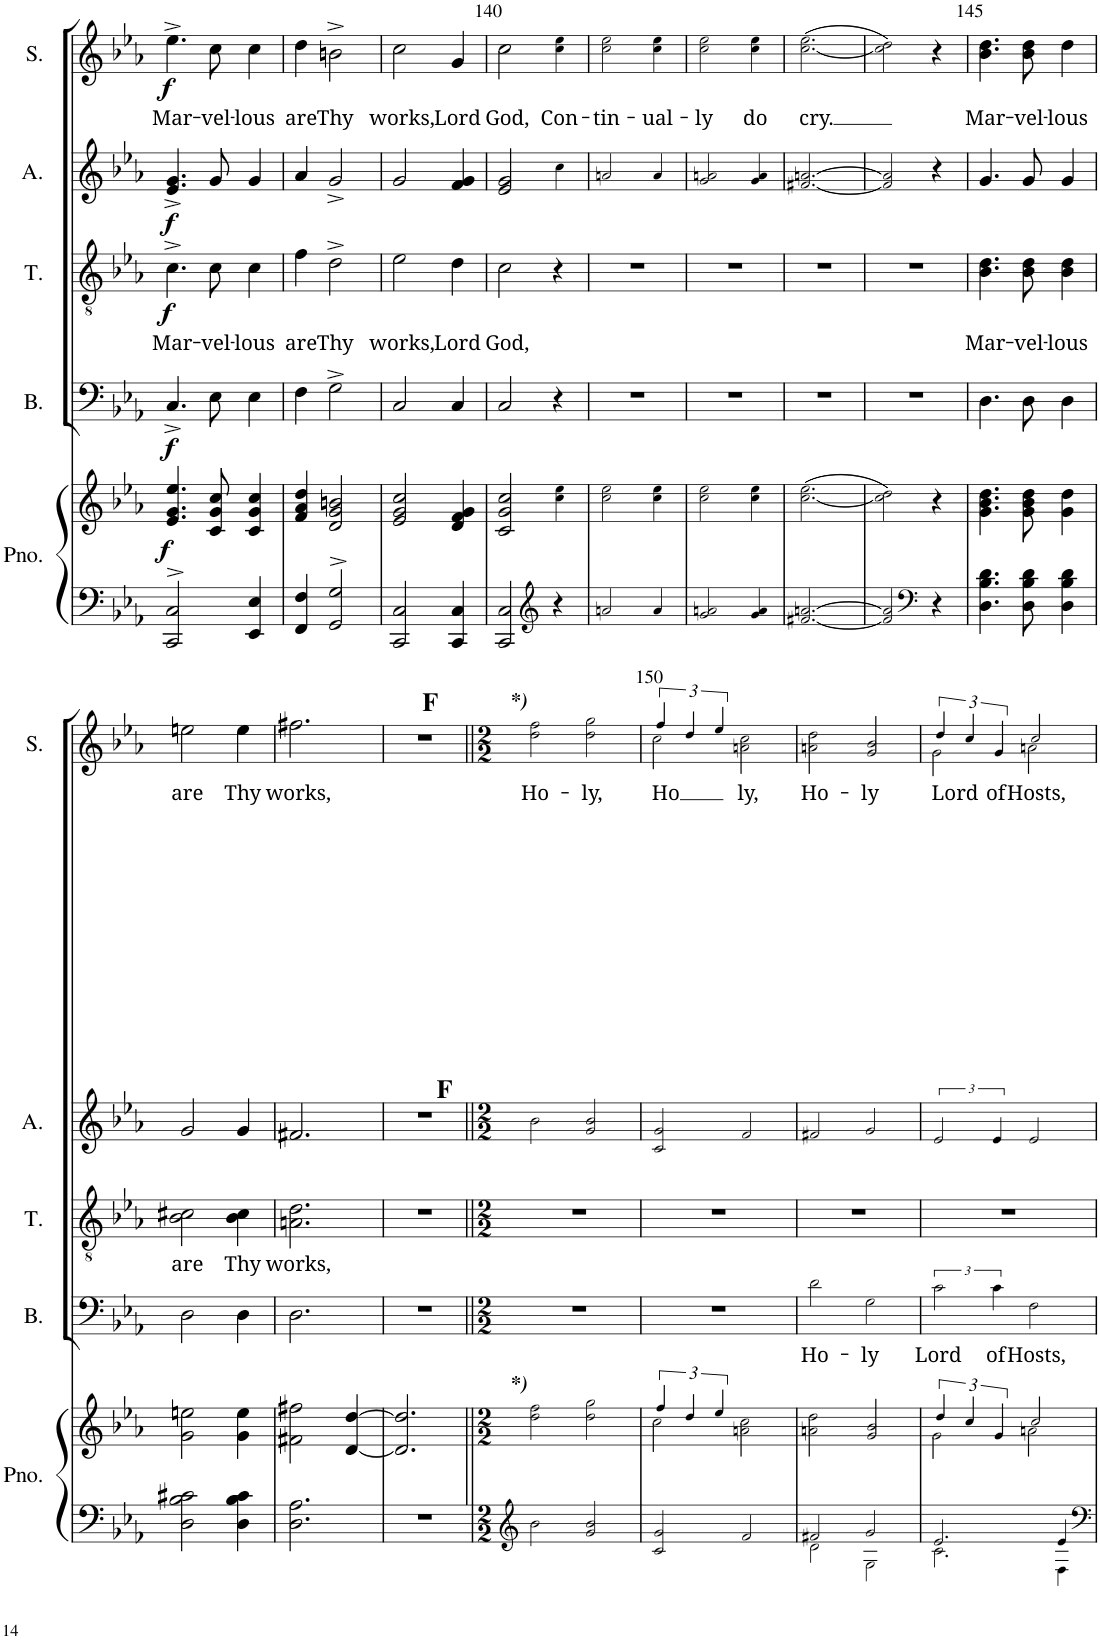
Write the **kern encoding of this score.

**kern	**kern	**dynam	**kern	**text	**dynam	**kern	**text	**dynam	**kern	**dynam	**kern	**text	**dynam
*part5	*part5	*part5	*part4	*part4	*part4	*part3	*part3	*part3	*part2	*part2	*part1	*part1	*part1
*staff6	*staff5	*staff5/6	*staff4	*staff4	*staff4	*staff3	*staff3	*staff3	*staff2	*staff2	*staff1	*staff1	*staff1
*I"Piano	*	*	*I"Bass	*	*	*I"Tenor	*	*	*I"Alto	*	*I"Soprano	*	*
*I'Pno.	*	*	*I'B.	*	*	*I'T.	*	*	*I'A.	*	*I'S.	*	*
!!LO:PB:g=z
*clefF4	*clefG2	*	*clefF4	*	*	*clefGv2	*	*	*clefG2	*	*clefG2	*	*
*k[b-e-a-]	*k[b-e-a-]	*	*k[b-e-a-]	*	*	*k[b-e-a-]	*	*	*k[b-e-a-]	*	*k[b-e-a-]	*	*
*M3/4	*M3/4	*	*M3/4	*	*	*M3/4	*	*	*M3/4	*	*M3/4	*	*
=137	=137	=137	=137	=137	=137	=137	=137	=137	=137	=137	=137	=137	=137
!	!	!LO:DY:b	!	!	!LO:DY:b	!	!LO:LY:b	!LO:DY:b	!	!LO:DY:b	!	!LO:LY:b	!LO:DY:b
2CC/^> 2C/^>	4.e-/ 4.g/ 4.ee-/	f	4.C^/	.	f	4.c^\	Mar-	f	4.e-/^ 4.g/^	f	4.ee-^\	Mar-	f
!	!	!	!	!	!	!	!LO:LY:b	!	!	!	!	!LO:LY:b	!
.	8c/ 8g/ 8cc/	.	8E-\	.	.	8c\	-vel-	.	8g/	.	8cc\	-vel-	.
!	!	!	!	!	!	!	!LO:LY:b	!	!	!	!	!LO:LY:b	!
4EE-/ 4E-/	4c/ 4g/ 4cc/	.	4E-\	.	.	4c\	-lous	.	4g/	.	4cc\	-lous	.
=138	=138	=138	=138	=138	=138	=138	=138	=138	=138	=138	=138	=138	=138
!	!	!	!	!	!	!	!LO:LY:b	!	!	!	!	!LO:LY:b	!
4FF/ 4F/	4f/ 4a-/ 4dd/	.	4F\	.	.	4f\	are	.	4a-/	.	4dd\	are	.
!	!	!	!	!	!	!	!LO:LY:b	!	!	!	!	!LO:LY:b	!
2GG/^> 2G/^>	2d/ 2g/ 2bn/	.	2G^\	.	.	2d^\	Thy	.	2g^/	.	2bn^\	Thy	.
=139	=139	=139	=139	=139	=139	=139	=139	=139	=139	=139	=139	=139	=139
!	!	!	!	!	!	!	!LO:LY:b	!	!	!	!	!LO:LY:b	!
2CC/ 2C/	2e-/ 2g/ 2cc/	.	2C/	.	.	2e-\	works,	.	2g/	.	2cc\	works,	.
!	!	!	!	!	!	!	!LO:LY:b	!	!	!	!	!LO:LY:b	!
4CC/ 4C/	4d/ 4f/ 4g/	.	4C/	.	.	4d\	Lord	.	4f/ 4g/	.	4g/	Lord	.
=140	=140	=140	=140	=140	=140	=140	=140	=140	=140	=140	=140	=140	=140
!	!	!	!	!	!	!	!LO:LY:b	!	!	!	!	!LO:LY:b	!
2CC/ 2C/	2c/ 2g/ 2cc/	.	2C/	.	.	2c\	God,	.	2e-/ 2g/	.	2cc\	God,	.
*clefG2	*	*	*	*	*	*	*	*	*	*	*	*	*
!	!	!	!	!	!	!	!	!	!	!	!	!LO:LY:b	!
4r	4cc\ 4ee-\	.	4r	.	.	4r	.	.	4cc!\	.	4cc!\ 4ee-!\	Con-	.
=141	=141	=141	=141	=141	=141	=141	=141	=141	=141	=141	=141	=141	=141
!	!	!	!	!	!	!	!	!	!	!	!	!LO:LY:b	!
2an/	2cc\ 2ee-\	.	2.r	.	.	2.r	.	.	2an!/	.	2cc!\ 2ee-!\	-tin-	.
!	!	!	!	!	!	!	!	!	!	!	!	!LO:LY:b	!
4a/	4cc\ 4ee-\	.	.	.	.	.	.	.	4a!/	.	4cc!\ 4ee-!\	-ual-	.
=142	=142	=142	=142	=142	=142	=142	=142	=142	=142	=142	=142	=142	=142
!	!	!	!	!	!	!	!	!	!	!	!	!LO:LY:b	!
2g/ 2an/	2cc\ 2ee-\	.	2.r	.	.	2.r	.	.	2g!/ 2an!/	.	2cc!\ 2ee-!\	-ly	.
!	!	!	!	!	!	!	!	!	!	!	!	!LO:LY:b	!
4g/ 4a/	4cc\ 4ee-\	.	.	.	.	.	.	.	4g!/ 4a!/	.	4cc!\ 4ee-!\	do	.
=143	=143	=143	=143	=143	=143	=143	=143	=143	=143	=143	=143	=143	=143
!	!	!	!	!	!	!	!	!	!	!	!	!LO:LY:b	!
2.f#X/ 2.an/	(2.cc\ 2.ee-\	.	2.r	.	.	2.r	.	.	[2.f#X!/ [2.an!/	.	([2.cc!\ 2.ee-!\	-cry.	.
=144	=144	=144	=144	=144	=144	=144	=144	=144	=144	=144	=144	=144	=144
2f#/ 2a/	2cc\ 2dd\)	.	2.r	.	.	2.r	.	.	2f#!/] 2a!/]	.	2cc!\] 2dd!\)	.	.
*clefF4	*	*	*	*	*	*	*	*	*	*	*	*	*
4r	4r	.	.	.	.	.	.	.	4r	.	4r	.	.
=145	=145	=145	=145	=145	=145	=145	=145	=145	=145	=145	=145	=145	=145
!	!	!	!	!	!	!	!LO:LY:b	!	!	!	!	!LO:LY:b	!
4.D\ 4.B-\ 4.d\	4.g\ 4.b-\ 4.dd\	.	4.D\	.	.	4.B-\ 4.d\	Mar-	.	4.g/	.	4.b-\ 4.dd\	Mar-	.
!	!	!	!	!	!	!	!LO:LY:b	!	!	!	!	!LO:LY:b	!
8D\ 8B-\ 8d\	8g\ 8b-\ 8dd\	.	8D\	.	.	8B-\ 8d\	-vel-	.	8g/	.	8b-\ 8dd\	-vel-	.
!	!	!	!	!	!	!	!LO:LY:b	!	!	!	!	!LO:LY:b	!
4D\ 4B-\ 4d\	4g\ 4dd\	.	4D\	.	.	4B-\ 4d\	-lous	.	4g/	.	4dd\	-lous	.
!!LO:LB:g=z
=146	=146	=146	=146	=146	=146	=146	=146	=146	=146	=146	=146	=146	=146
!	!	!	!	!	!	!	!LO:LY:b	!	!	!	!	!LO:LY:b	!
2D\ 2B-\ 2c#X\	2g\ 2een\	.	2D\	.	.	2B-\ 2c#X\	are	.	2g/	.	2een\	are	.
!	!	!	!	!	!	!	!LO:LY:b	!	!	!	!	!LO:LY:b	!
4D\ 4B-\ 4c#\	4g\ 4ee\	.	4D\	.	.	4B-\ 4c#\	Thy	.	4g/	.	4ee\	Thy	.
=147	=147	=147	=147	=147	=147	=147	=147	=147	=147	=147	=147	=147	=147
!	!	!	!	!	!	!	!LO:LY:b	!	!	!	!	!LO:LY:b	!
2.D\ 2.A-\	2f#X\ 2ff#X\	.	2.D\	.	.	2.An\ 2.d\	works,	.	2.f#X/	.	2.ff#X\	works,	.
.	[4d/ [4dd/	.	.	.	.	.	.	.	.	.	.	.	.
=148	=148	=148	=148	=148	=148	=148	=148	=148	=148	=148	=148	=148	=148
2.r	2.d/] 2.dd/]	.	2.r	.	.	2.r	.	.	2.r	.	2.r	.	.
!!LO:REH:place=s1:a:B:cj:enc=none:fs=14:t=F
!!LO:REH:place=s1:b:B:cj:enc=none:fs=14:t=F
=149||	=149||	=149||	=149||	=149||	=149||	=149||	=149||	=149||	=149||	=149||	=149||	=149||	=149||
*clefG2	*	*	*	*	*	*	*	*	*	*	*	*	*
*M2/2	*M2/2	*	*M2/2	*	*	*M2/2	*	*	*M2/2	*	*M2/2	*	*
!	!	!	!	!	!	!	!	!	!	!	!LO:TX:a:Bi:t=*)	!	!
!	!LO:TX:a:Bi:t=*)	!	!	!	!	!	!	!	!	!	!	!	!
!	!	!	!	!	!	!	!	!	!	!	!	!LO:LY:b	!
2b-!\	2dd!\ 2ff!\	.	1r	.	.	1r	.	.	2b-!\	.	2dd!\ 2ff!\	Ho-	.
!	!	!	!	!	!	!	!	!	!	!	!	!LO:LY:b	!
2g!/ 2b-!/	2dd!\ 2gg!\	.	.	.	.	.	.	.	2g!/ 2b-!/	.	2dd!\ 2gg!\	-ly,	.
=150	=150	=150	=150	=150	=150	=150	=150	=150	=150	=150	=150	=150	=150
*	*^	*	*	*	*	*	*	*	*	*	*	*	*
!	!	!	!	!	!	!	!	!	!	!	!	!	!LO:LY:b	!
*	*	*	*	*	*	*	*	*	*	*	*	*^	*	*
2c!/ 2g!/	6ff!/	2cc!\	.	1r	.	.	1r	.	.	2c!/ 2g!/	.	6ff!/	2cc!\	-Ho	.
.	6dd!/	.	.	.	.	.	.	.	.	.	.	6dd!/	.	.	.
.	6ee-!/	.	.	.	.	.	.	.	.	.	.	6ee-!/	.	.	.
!	!	!	!	!	!	!	!	!	!	!	!	!	!	!LO:LY:b	!
2f!/	2an!\ 2cc!\	2ryy	.	.	.	.	.	.	.	2f!/	.	2an!\ 2cc!\	2ryy	ly,	.
=151	=151	=151	=151	=151	=151	=151	=151	=151	=151	=151	=151	=151	=151	=151	=151
*^	*	*	*	*	*	*	*	*	*	*	*	*	*	*	*
!	!	!	!	!	!	!LO:LY:b	!	!	!	!	!	!	!	!	!LO:LY:b	!
*	*	*v	*v	*	*	*	*	*	*	*	*	*	*v	*v	*	*
2f#X!/	2d!\	2an!\ 2dd!\	.	2d!\	Ho-	.	1r	.	.	2f#X!/	.	2an!\ 2dd!\	Ho-	.
!	!	!	!	!	!LO:LY:b	!	!	!	!	!	!	!	!LO:LY:b	!
2g!/	2G!\	2g!/ 2b-!/	.	2G!\	-ly	.	.	.	.	2g!/	.	2g!/ 2b-!/	-ly	.
=152	=152	=152	=152	=152	=152	=152	=152	=152	=152	=152	=152	=152	=152	=152
*	*	*^	*	*	*	*	*	*	*	*	*	*	*	*
!	!	!	!	!	!	!LO:LY:b	!	!	!	!	!	!	!	!LO:LY:b	!
*	*	*	*	*	*	*	*	*	*	*	*	*	*^	*	*
2.e-!/	2.c!\	6dd!/	2g!\	.	3c!\	Lord	.	1r	.	.	3e-!/	.	6dd!/	2g!\	-Lord	.
.	.	6cc!/	.	.	.	.	.	.	.	.	.	.	6cc!/	.	.	.
!	!	!	!	!	!	!LO:LY:b	!	!	!	!	!	!	!	!	!LO:LY:b	!
.	.	6g!/	.	.	6c!\	of	.	.	.	.	6e-!/	.	6g!/	.	of	.
!	!	!	!	!	!	!LO:LY:b	!	!	!	!	!	!	!	!	!LO:LY:b	!
.	.	2cc!/	2an!\	.	2F!\	Hosts,	.	.	.	.	2e-!/	.	2cc!/	2an!\	Hosts,	.
4e-!/	4F!\	.	.	.	.	.	.	.	.	.	.	.	.	.	.	.
*v	*v	*	*	*	*	*	*	*	*	*	*	*	*v	*v	*	*
*	*v	*v	*	*	*	*	*	*	*	*	*	*	*	*
=	=	=	=	=	=	=	=	=	=	=	=	=	=
*-	*-	*-	*-	*-	*-	*-	*-	*-	*-	*-	*-	*-	*-
